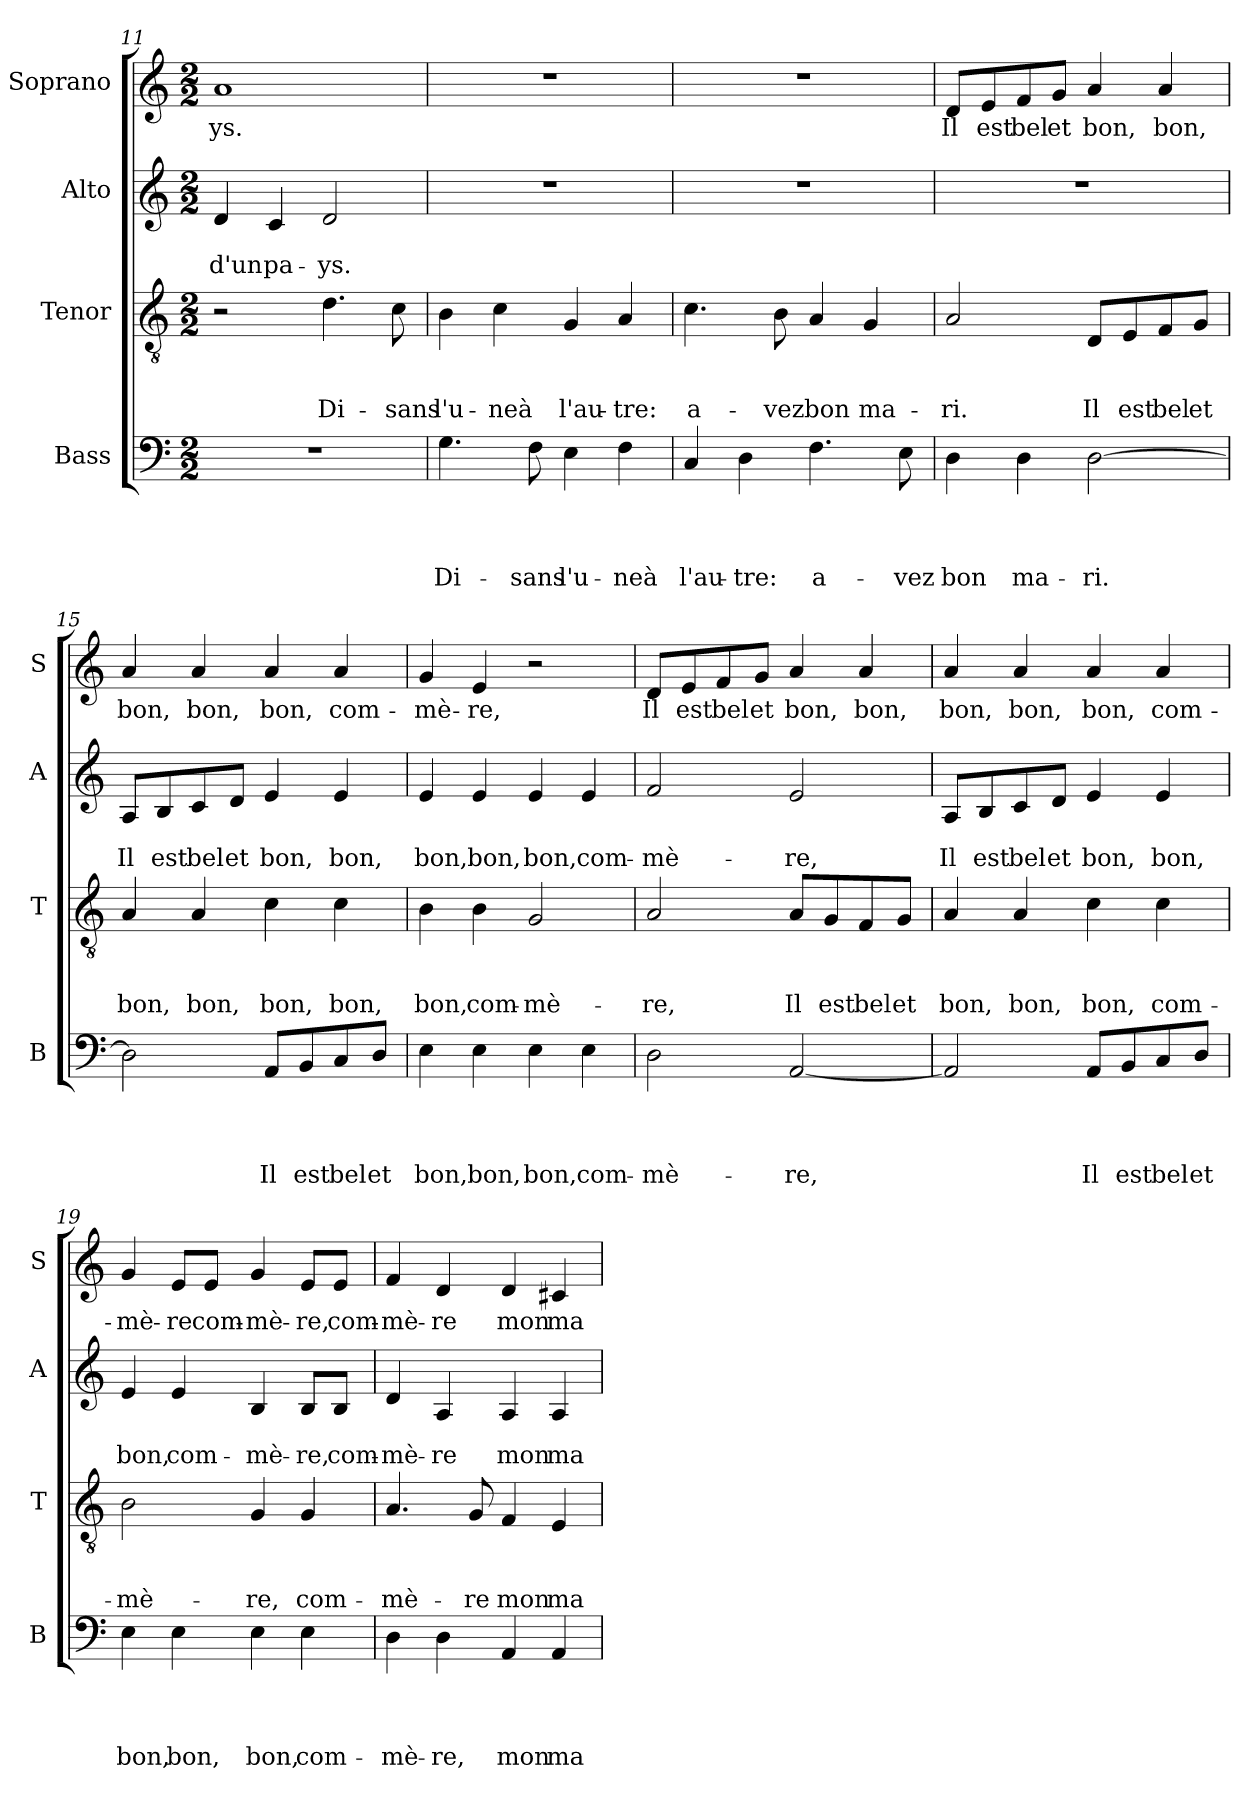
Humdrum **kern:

**kern	**text	**text	**text	**text	**kern	**text	**text	**text	**kern	**text	**text	**kern	**text
*part4	*part4	*part4	*part4	*part4	*part3	*part3	*part3	*part3	*part2	*part2	*part2	*part1	*part1
*staff4	*staff4	*staff4	*staff4	*staff4	*staff3	*staff3	*staff3	*staff3	*staff2	*staff2	*staff2	*staff1	*staff1
*I"Bass	*	*	*	*	*I"Tenor	*	*	*	*I"Alto	*	*	*I"Soprano	*
*I'B	*	*	*	*	*I'T	*	*	*	*I'A	*	*	*I'S	*
!!LO:LB:g=z
*clefF4	*	*	*	*	*clefGv2	*	*	*	*clefG2	*	*	*clefG2	*
*k[]	*	*	*	*	*k[]	*	*	*	*k[]	*	*	*k[]	*
*C:	*	*	*	*	*C:	*	*	*	*C:	*	*	*C:	*
*M2/2	*	*	*	*	*M2/2	*	*	*	*M2/2	*	*	*M2/2	*
=11	=11	=11	=11	=11	=11	=11	=11	=11	=11	=11	=11	=11	=11
1r	.	.	.	.	2r	.	.	.	4d/	.	d'un	1a	-ys.
.	.	.	.	.	.	.	.	.	4c/	.	pa-	.	.
.	.	.	.	.	4.d\	.	.	Di-	2d/	.	-ys.	.	.
.	.	.	.	.	8c\	.	.	-sans	.	.	.	.	.
=12	=12	=12	=12	=12	=12	=12	=12	=12	=12	=12	=12	=12	=12
4.G\	.	.	.	Di-	4B\	.	.	l'u-	1r	.	.	1r	.
.	.	.	.	.	4c\	.	.	-neà	.	.	.	.	.
8F\	.	.	.	-sans	.	.	.	.	.	.	.	.	.
4E\	.	.	.	l'u-	4G/	.	.	l'au-	.	.	.	.	.
4F\	.	.	.	-neà	4A/	.	.	-tre:	.	.	.	.	.
=13	=13	=13	=13	=13	=13	=13	=13	=13	=13	=13	=13	=13	=13
4C/	.	.	.	l'au-	4.c\	.	.	a-	1r	.	.	1r	.
4D\	.	.	.	-tre:	.	.	.	.	.	.	.	.	.
.	.	.	.	.	8B\	.	.	-vez	.	.	.	.	.
4.F\	.	.	.	a-	4A/	.	.	bon	.	.	.	.	.
.	.	.	.	.	4G/	.	.	ma-	.	.	.	.	.
8E\	.	.	.	-vez	.	.	.	.	.	.	.	.	.
=14	=14	=14	=14	=14	=14	=14	=14	=14	=14	=14	=14	=14	=14
4D\	.	.	.	bon	2A/	.	.	-ri.	1r	.	.	8d/L	Il
.	.	.	.	.	.	.	.	.	.	.	.	8e/	est
4D\	.	.	.	ma-	.	.	.	.	.	.	.	8f/	bel
.	.	.	.	.	.	.	.	.	.	.	.	8g/J	et
[2D\	.	.	.	-ri.	8D/L	.	.	Il	.	.	.	4a/	bon,
.	.	.	.	.	8E/	.	.	est	.	.	.	.	.
.	.	.	.	.	8F/	.	.	bel	.	.	.	4a/	bon,
.	.	.	.	.	8G/J	.	.	et	.	.	.	.	.
=15	=15	=15	=15	=15	=15	=15	=15	=15	=15	=15	=15	=15	=15
2D\]	.	.	.	.	4A/	.	.	bon,	8A/L	.	Il	4a/	bon,
.	.	.	.	.	.	.	.	.	8B/	.	est	.	.
.	.	.	.	.	4A/	.	.	bon,	8c/	.	bel	4a/	bon,
.	.	.	.	.	.	.	.	.	8d/J	.	et	.	.
8AA/L	.	.	.	Il	4c\	.	.	bon,	4e/	.	bon,	4a/	bon,
8BB/	.	.	.	est	.	.	.	.	.	.	.	.	.
8C/	.	.	.	bel	4c\	.	.	bon,	4e/	.	bon,	4a/	com-
8D/J	.	.	.	et	.	.	.	.	.	.	.	.	.
!!LO:LB:g=z
=16	=16	=16	=16	=16	=16	=16	=16	=16	=16	=16	=16	=16	=16
4E\	.	.	.	bon,	4B\	.	.	bon,	4e/	.	bon,	4g/	-mè-
4E\	.	.	.	bon,	4B\	.	.	com-	4e/	.	bon,	4e/	-re,
4E\	.	.	.	bon,	2G/	.	.	-mè-	4e/	.	bon,	2r	.
4E\	.	.	.	com-	.	.	.	.	4e/	.	com-	.	.
=17	=17	=17	=17	=17	=17	=17	=17	=17	=17	=17	=17	=17	=17
2D\	.	.	.	-mè-	2A/	.	.	-re,	2f/	.	-mè-	8d/L	Il
.	.	.	.	.	.	.	.	.	.	.	.	8e/	est
.	.	.	.	.	.	.	.	.	.	.	.	8f/	bel
.	.	.	.	.	.	.	.	.	.	.	.	8g/J	et
[2AA/	.	.	.	-re,	8A/L	.	.	Il	2e/	.	-re,	4a/	bon,
.	.	.	.	.	8G/	.	.	est	.	.	.	.	.
.	.	.	.	.	8F/	.	.	bel	.	.	.	4a/	bon,
.	.	.	.	.	8G/J	.	.	et	.	.	.	.	.
=18	=18	=18	=18	=18	=18	=18	=18	=18	=18	=18	=18	=18	=18
2AA/]	.	.	.	.	4A/	.	.	bon,	8A/L	.	Il	4a/	bon,
.	.	.	.	.	.	.	.	.	8B/	.	est	.	.
.	.	.	.	.	4A/	.	.	bon,	8c/	.	bel	4a/	bon,
.	.	.	.	.	.	.	.	.	8d/J	.	et	.	.
8AA/L	.	.	.	Il	4c\	.	.	bon,	4e/	.	bon,	4a/	bon,
8BB/	.	.	.	est	.	.	.	.	.	.	.	.	.
8C/	.	.	.	bel	4c\	.	.	com-	4e/	.	bon,	4a/	com-
8D/J	.	.	.	et	.	.	.	.	.	.	.	.	.
=19	=19	=19	=19	=19	=19	=19	=19	=19	=19	=19	=19	=19	=19
4E\	.	.	.	bon,	2B\	.	.	-mè-	4e/	.	bon,	4g/	-mè-
4E\	.	.	.	bon,	.	.	.	.	4e/	.	com-	8e/L	-re
.	.	.	.	.	.	.	.	.	.	.	.	8e/J	com-
4E\	.	.	.	bon,	4G/	.	.	-re,	4B/	.	-mè-	4g/	-mè-
4E\	.	.	.	com-	4G/	.	.	com-	8B/L	.	-re,	8e/L	-re,
.	.	.	.	.	.	.	.	.	8B/J	.	com-	8e/J	com-
=20	=20	=20	=20	=20	=20	=20	=20	=20	=20	=20	=20	=20	=20
4D\	.	.	.	-mè-	4.A/	.	.	-mè-	4d/	.	-mè-	4f/	-mè-
4D\	.	.	.	-re,	.	.	.	.	4A/	.	-re	4d/	-re
.	.	.	.	.	8G/	.	.	-re	.	.	.	.	.
4AA/	.	.	.	mon	4F/	.	.	mon	4A/	.	mon	4d/	mon
4AA/	.	.	.	ma-	4E/	.	.	ma-	4A/	.	ma-	4c#X/	ma-
=	=	=	=	=	=	=	=	=	=	=	=	=	=
*-	*-	*-	*-	*-	*-	*-	*-	*-	*-	*-	*-	*-	*-
